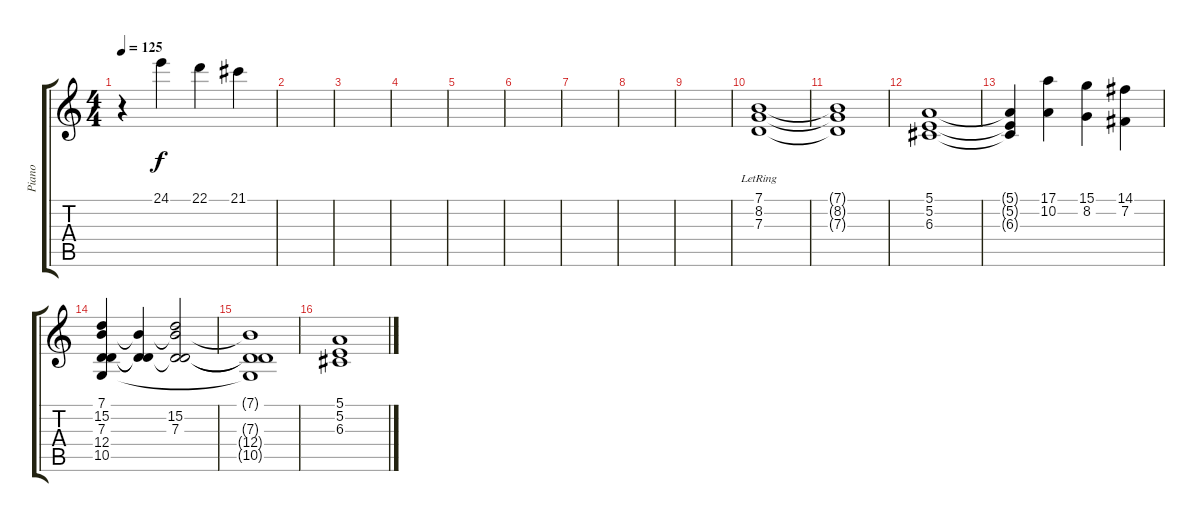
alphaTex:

\track ("Piano" "Piano") {instrument acousticgrandpiano}
\staff {score tabs}
\tuning (E4 B3 G3 D3 A2 E2) {hide}
\ts (4 4)
\tempo 125
\clef g2
\ks c
r.4{dy f} 24.1.4 22.1.4 21.1.4 |
|
|
|
|
|
|
|
|
(7.1{lr} 8.2{lr} 7.3{lr}).1{volume 8 instrument pad4choir} |
(7.1{t} 8.2{t} 7.3{t}).1 |
(5.1 5.2 6.3).1 |
(5.1{t} 5.2{t} 6.3{t}).4 (17.1 10.2).4 (15.1 8.2).4 (14.1 7.2).4 |
(7.1 15.2 7.3 12.4 10.5).4 (7.1{t} 7.3{t} 12.4{t}).4 (7.1{t} 15.2 7.3 12.4{t}).2 |
(7.1{t} 7.3{t} 12.4{t} 10.5{t}).1 |
(5.1 5.2 6.3).1
